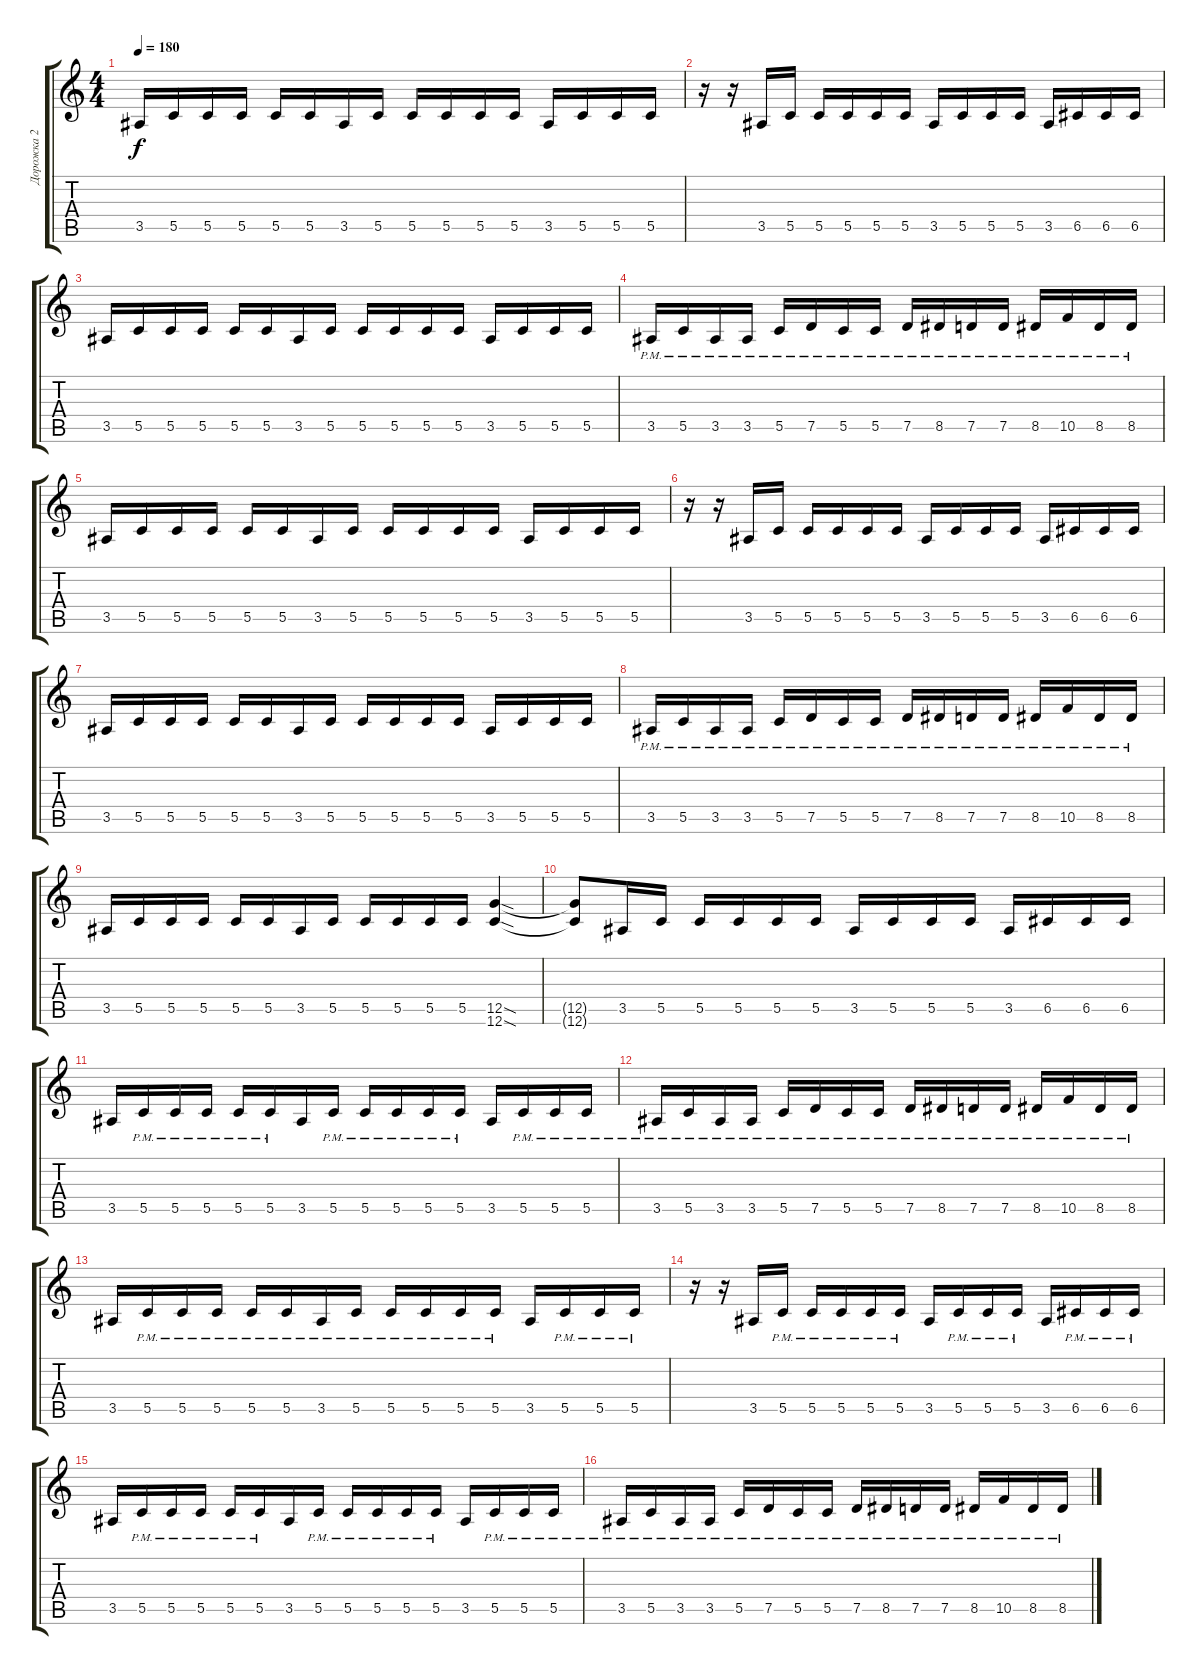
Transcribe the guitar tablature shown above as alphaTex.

\track ("Дорожка 2" "Дорожка 2") {instrument distortionguitar}
\staff {score tabs}
\tuning (D4 A3 F3 C3 G2 C2) {hide}
\ts (4 4)
\tempo 180
\clef g2
\ks c
3.5.16{dy f} 5.5.16 5.5.16 5.5.16 5.5.16 5.5.16 3.5.16 5.5.16 5.5.16 5.5.16 5.5.16 5.5.16 3.5.16 5.5.16 5.5.16 5.5.16 |
r.16 r.16 3.5.16 5.5.16 5.5.16 5.5.16 5.5.16 5.5.16 3.5.16 5.5.16 5.5.16 5.5.16 3.5.16 6.5.16 6.5.16 6.5.16 |
3.5.16 5.5.16 5.5.16 5.5.16 5.5.16 5.5.16 3.5.16 5.5.16 5.5.16 5.5.16 5.5.16 5.5.16 3.5.16 5.5.16 5.5.16 5.5.16 |
3.5{pm}.16 5.5{pm}.16 3.5{pm}.16 3.5{pm}.16 5.5{pm}.16 7.5{pm}.16 5.5{pm}.16 5.5{pm}.16 7.5{pm}.16 8.5{pm}.16 7.5{pm}.16 7.5{pm}.16 8.5{pm}.16 10.5{pm}.16 8.5{pm}.16 8.5{pm}.16 |
3.5.16 5.5.16 5.5.16 5.5.16 5.5.16 5.5.16 3.5.16 5.5.16 5.5.16 5.5.16 5.5.16 5.5.16 3.5.16 5.5.16 5.5.16 5.5.16 |
r.16 r.16 3.5.16 5.5.16 5.5.16 5.5.16 5.5.16 5.5.16 3.5.16 5.5.16 5.5.16 5.5.16 3.5.16 6.5.16 6.5.16 6.5.16 |
3.5.16 5.5.16 5.5.16 5.5.16 5.5.16 5.5.16 3.5.16 5.5.16 5.5.16 5.5.16 5.5.16 5.5.16 3.5.16 5.5.16 5.5.16 5.5.16 |
3.5{pm}.16 5.5{pm}.16 3.5{pm}.16 3.5{pm}.16 5.5{pm}.16 7.5{pm}.16 5.5{pm}.16 5.5{pm}.16 7.5{pm}.16 8.5{pm}.16 7.5{pm}.16 7.5{pm}.16 8.5{pm}.16 10.5{pm}.16 8.5{pm}.16 8.5{pm}.16 |
3.5.16 5.5.16 5.5.16 5.5.16 5.5.16 5.5.16 3.5.16 5.5.16 5.5.16 5.5.16 5.5.16 5.5.16 (12.5{sod} 12.6{sod}).4 |
(12.5{t} 12.6{t}).8 3.5.16 5.5.16 5.5.16 5.5.16 5.5.16 5.5.16 3.5.16 5.5.16 5.5.16 5.5.16 3.5.16 6.5.16 6.5.16 6.5.16 |
3.5.16 5.5{pm}.16 5.5{pm}.16 5.5{pm}.16 5.5{pm}.16 5.5{pm}.16 3.5.16 5.5{pm}.16 5.5{pm}.16 5.5{pm}.16 5.5{pm}.16 5.5{pm}.16 3.5.16 5.5{pm}.16 5.5{pm}.16 5.5{pm}.16 |
3.5{pm}.16 5.5{pm}.16 3.5{pm}.16 3.5{pm}.16 5.5{pm}.16 7.5{pm}.16 5.5{pm}.16 5.5{pm}.16 7.5{pm}.16 8.5{pm}.16 7.5{pm}.16 7.5{pm}.16 8.5{pm}.16 10.5{pm}.16 8.5{pm}.16 8.5{pm}.16 |
3.5.16 5.5{pm}.16 5.5{pm}.16 5.5{pm}.16 5.5{pm}.16 5.5{pm}.16 3.5{pm}.16 5.5{pm}.16 5.5{pm}.16 5.5{pm}.16 5.5{pm}.16 5.5{pm}.16 3.5.16 5.5{pm}.16 5.5{pm}.16 5.5{pm}.16 |
r.16 r.16 3.5.16 5.5{pm}.16 5.5{pm}.16 5.5{pm}.16 5.5{pm}.16 5.5{pm}.16 3.5.16 5.5{pm}.16 5.5{pm}.16 5.5{pm}.16 3.5.16 6.5{pm}.16 6.5{pm}.16 6.5{pm}.16 |
3.5.16 5.5{pm}.16 5.5{pm}.16 5.5{pm}.16 5.5{pm}.16 5.5{pm}.16 3.5.16 5.5{pm}.16 5.5{pm}.16 5.5{pm}.16 5.5{pm}.16 5.5{pm}.16 3.5.16 5.5{pm}.16 5.5{pm}.16 5.5{pm}.16 |
3.5{pm}.16 5.5{pm}.16 3.5{pm}.16 3.5{pm}.16 5.5{pm}.16 7.5{pm}.16 5.5{pm}.16 5.5{pm}.16 7.5{pm}.16 8.5{pm}.16 7.5{pm}.16 7.5{pm}.16 8.5{pm}.16 10.5{pm}.16 8.5{pm}.16 8.5{pm}.16
